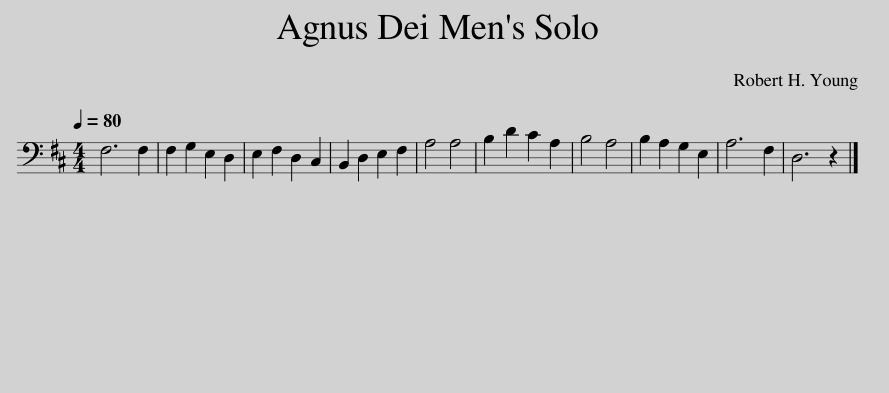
X:1
L:1/8
Q:1/4=80
M:4/4
I:linebreak $
K:D
V:1 bass
V:1
 F,6 F,2 | F,2 G,2 E,2 D,2 | E,2 F,2 D,2 C,2 | B,,2 D,2 E,2 F,2 | A,4 A,4 | %5
 B,2 D2 C2 A,2 | B,4 A,4 | B,2 A,2 G,2 E,2 | A,6 F,2 | D,6 z2 |] %10
